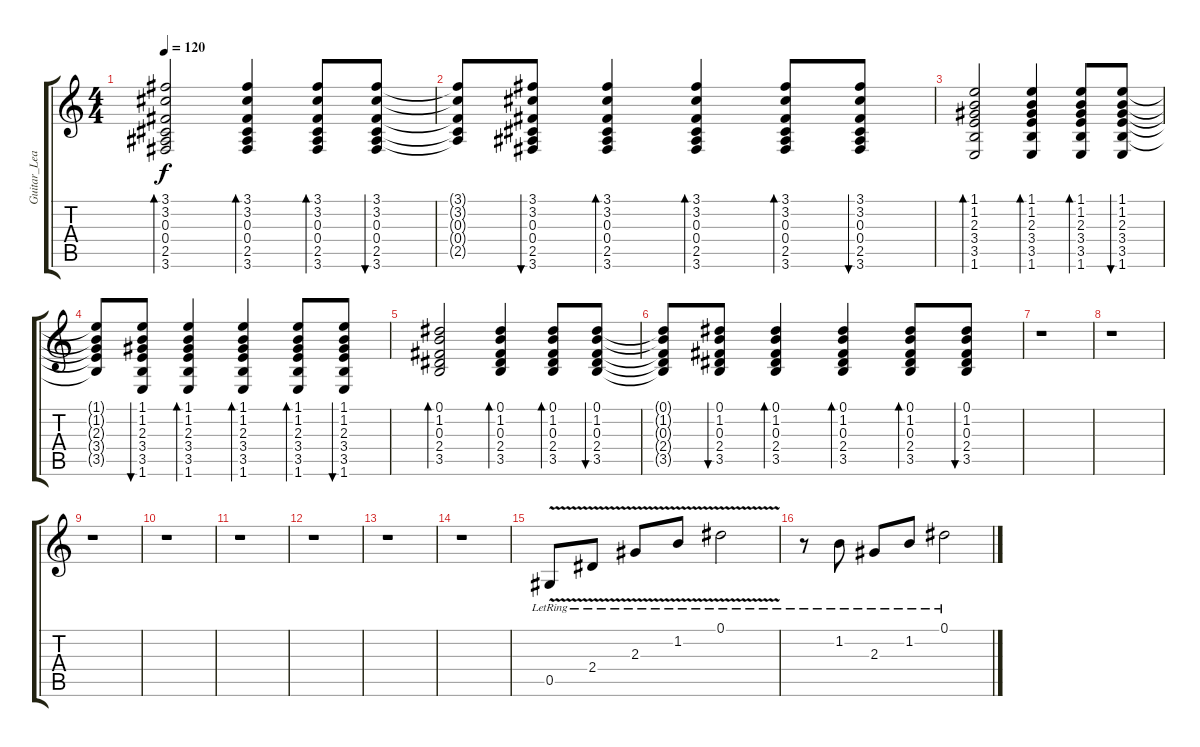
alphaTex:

\track ("Guitar_Lead" "Guitar_Lea") {instrument acousticguitarsteel}
\staff {score tabs}
\tuning (Eb4 Bb3 Gb3 Db3 Ab2 Eb2) {hide}
\ts (4 4)
\tempo 120
\clef g2
\ks c
(3.1 3.2 0.3 0.4 2.5 3.6).2{bd 30 dy f} (3.1 3.2 0.3 0.4 2.5 3.6).4{bd 30} (3.1 3.2 0.3 0.4 2.5 3.6).8{bd 30} (3.1 3.2 0.3 0.4 2.5 3.6).8{bu 30} |
(3.1{t} 3.2{t} 0.3{t} 0.4{t} 2.5{t}).8 (3.1 3.2 0.3 0.4 2.5 3.6).8{bu 30} (3.1 3.2 0.3 0.4 2.5 3.6).4{bd 30} (3.1 3.2 0.3 0.4 2.5 3.6).4{bd 30} (3.1 3.2 0.3 0.4 2.5 3.6).8{bd 30} (3.1 3.2 0.3 0.4 2.5 3.6).8{bu 30} |
(1.1 1.2 2.3 3.4 3.5 1.6).2{bd 30} (1.1 1.2 2.3 3.4 3.5 1.6).4{bd 30} (1.1 1.2 2.3 3.4 3.5 1.6).8{bd 30} (1.1 1.2 2.3 3.4 3.5 1.6).8{bu 30} |
(1.1{t} 1.2{t} 2.3{t} 3.4{t} 3.5{t}).8 (1.1 1.2 2.3 3.4 3.5 1.6).8{bu 30} (1.1 1.2 2.3 3.4 3.5 1.6).4{bd 30} (1.1 1.2 2.3 3.4 3.5 1.6).4{bd 30} (1.1 1.2 2.3 3.4 3.5 1.6).8{bd 30} (1.1 1.2 2.3 3.4 3.5 1.6).8{bu 30} |
(0.1 1.2 0.3 2.4 3.5).2{bd 30} (0.1 1.2 0.3 2.4 3.5).4{bd 30} (0.1 1.2 0.3 2.4 3.5).8{bd 30} (0.1 1.2 0.3 2.4 3.5).8{bu 30} |
(0.1{t} 1.2{t} 0.3{t} 2.4{t} 3.5{t}).8 (0.1 1.2 0.3 2.4 3.5).8{bu 30} (0.1 1.2 0.3 2.4 3.5).4{bd 30} (0.1 1.2 0.3 2.4 3.5).4{bd 30} (0.1 1.2 0.3 2.4 3.5).8{bd 30} (0.1 1.2 0.3 2.4 3.5).8{bu 30} |
r.1 |
r.1 |
r.1 |
r.1 |
r.1 |
r.1 |
r.1 |
r.1 |
0.5{v lr}.8{instrument electricguitarclean} 2.4{v lr}.8 2.3{v lr}.8 1.2{v lr}.8 0.1{v lr}.2 |
r.8 1.2{lr}.8 2.3{lr}.8 1.2{lr}.8 0.1{lr}.2
